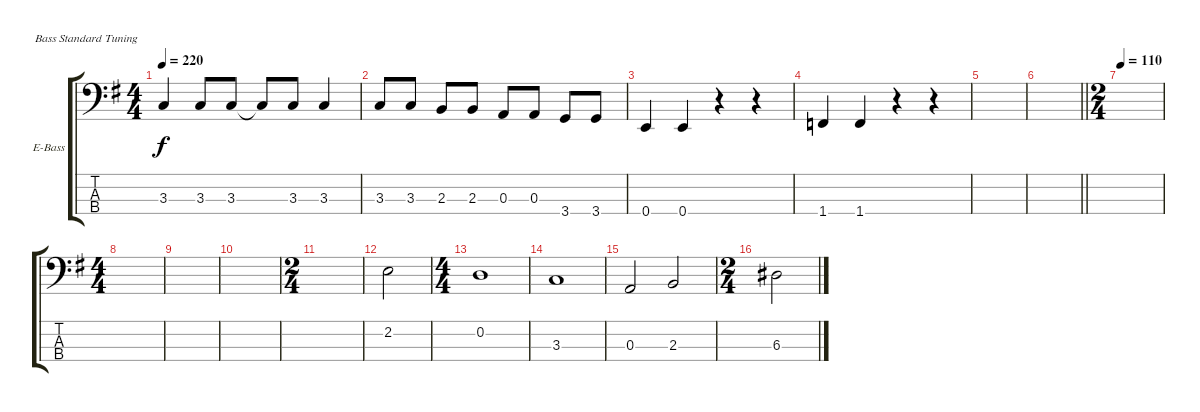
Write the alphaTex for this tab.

\defaultSystemsLayout 4
\bracketExtendMode groupsimilarinstruments
\firstSystemTrackNameOrientation horizontal
\otherSystemsTrackNameOrientation horizontal
\chordDiagramsInScore
\track ("Cliff B." "E-Bass") {instrument electricbassfinger}
\staff {score tabs}
\tuning (G2 D2 A1 E1)
\ts (4 4)
\tempo 220
\clef f4
\scale
0.395904
\ks g
3.3.4{dy f} 3.3.8 3.3.8 3.3{t}.8 3.3.8 3.3.4 |
\scale
0.208191 3.3.8 3.3.8 2.3.8 2.3.8 0.3.8 0.3.8 3.4.8 3.4.8 |
\scale
0.333333 0.4.4 0.4.4 r.4 r.4 |
\scale
0.333333 1.4.4 1.4.4 r.4 r.4 |
\scale
0.333333 |
\scale
0.208191
\barLineRight lightlight
|
\ts (2 4)
\tempo 110
\scale
0.395904 |
\ts (4 4)
\scale
0.395904 |
\scale
0.256303 |
\scale
0.256303 |
\ts (2 4)
\scale
0.487395 |
\scale
0.256303 2.2.2 |
\ts (4 4)
\scale
0.396537
\scale
0.487395 0.2.1 |
\scale
0.27012
\scale
0.256303 3.3.1 |
\scale
0.217239
\scale
0.256303 0.3.2 2.3.2 |
\ts (2 4)
\scale
0.116433
\scale
0.487395 6.3.2
